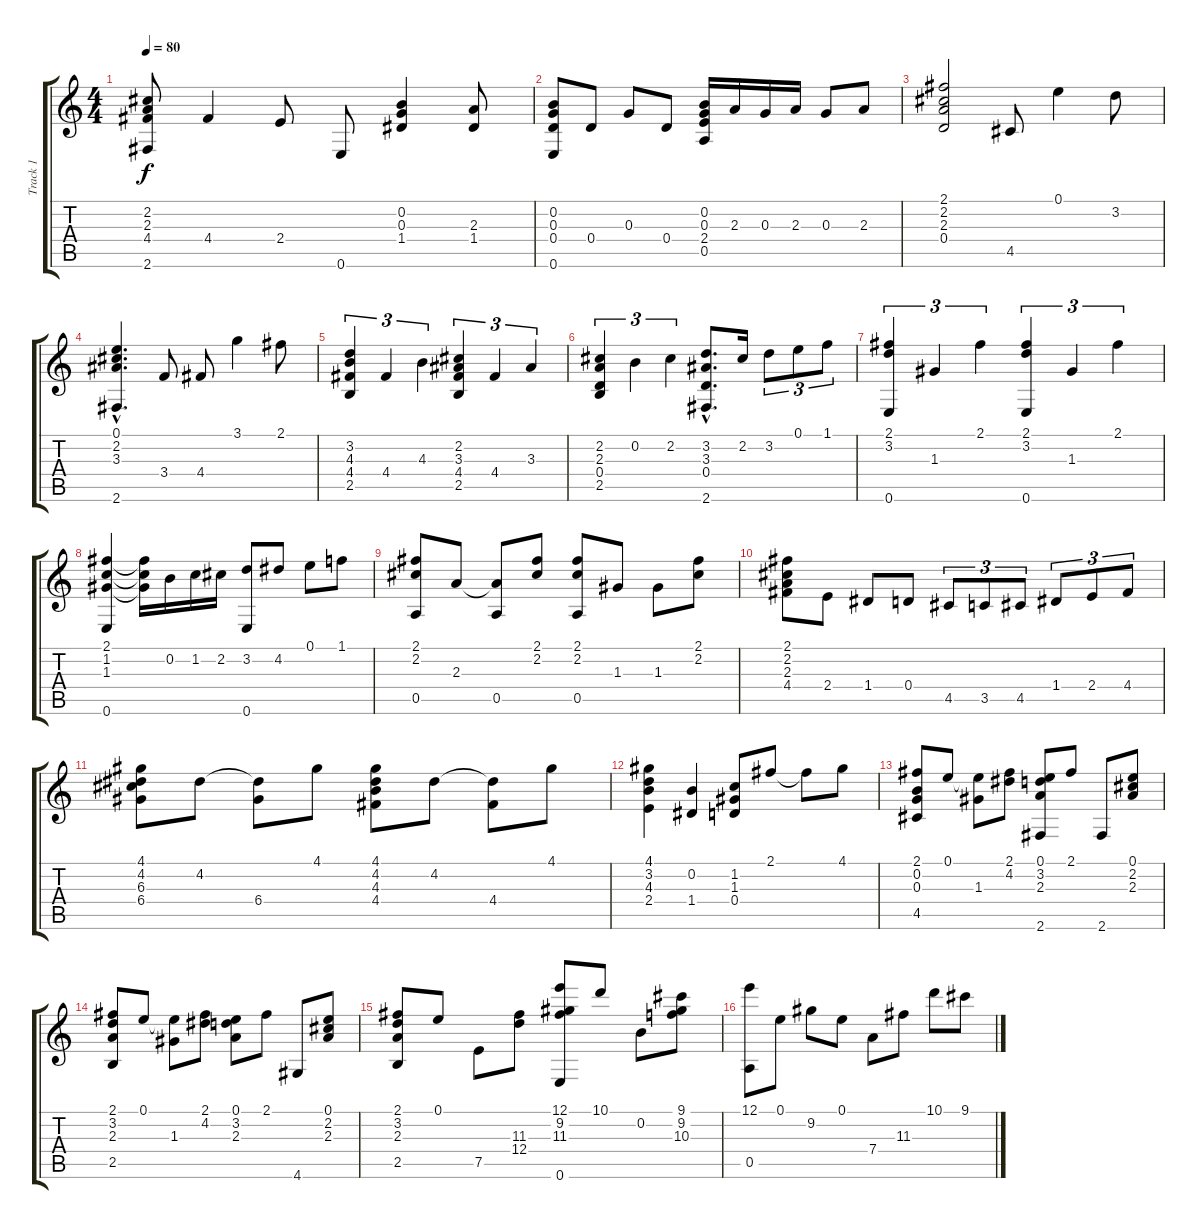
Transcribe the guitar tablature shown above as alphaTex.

\track ("Track 1" "Track 1") {instrument acousticguitarnylon}
\staff {score tabs}
\tuning (E4 B3 G3 D3 A2 E2) {hide}
\ts (4 4)
\tempo 80
\clef g2
\ks c
(2.2 2.3 4.4 2.6).8{dy f} 4.4.4 2.4.8 0.6.8 (0.2 0.3 1.4).4 (2.3 1.4).8 |
(0.2 0.3 0.4 0.6).8 0.4.8 0.3.8 0.4.8 (0.2 0.3 2.4 0.5).16 2.3.16 0.3.16 2.3.16 0.3.8 2.3.8 |
(2.1 2.2 2.3 0.4).2 4.5.8 0.1.4 3.2.8 |
(0.1{hac} 2.2{hac} 3.3{hac} 2.6{hac}).4{d} 3.4.8 4.4.8 3.1.4 2.1.8 |
(3.2 4.3 4.4 2.5).4{tu (3 2)} 4.4.4{tu (3 2)} 4.3.4{tu (3 2)} (2.2 3.3 4.4 2.5).4{tu (3 2)} 4.4.4{tu (3 2)} 3.3.4{tu (3 2)} |
(2.2 2.3 0.4 2.5).4{tu (3 2)} 0.2.4{tu (3 2)} 2.2.4{tu (3 2)} (3.2{hac} 3.3{hac} 0.4{hac} 2.6{hac}).8{d} 2.2.16 3.2.8{tu (3 2)} 0.1.8{tu (3 2)} 1.1.8{tu (3 2)} |
(2.1 3.2 0.6).4{tu (3 2)} 1.3.4{tu (3 2)} 2.1.4{tu (3 2)} (2.1 3.2 0.6).4{tu (3 2)} 1.3.4{tu (3 2)} 2.1.4{tu (3 2)} |
(2.1 1.2 1.3 0.6).4 (2.1{t} 1.2{t} 1.3{t}).16 0.2.16 1.2.16 2.2.16 (3.2 0.6).8 4.2.8 0.1.8 1.1.8 |
(2.1 2.2 0.5).8 2.3.8 (2.3{t} 0.5).8 (2.1 2.2).8 (2.1 2.2 0.5).8 1.3.8 1.3.8 (2.1 2.2).8 |
(2.1 2.2 2.3 4.4).8 2.4.8 1.4.8 0.4.8 4.5.8{tu (3 2)} 3.5.8{tu (3 2)} 4.5.8{tu (3 2)} 1.4.8{tu (3 2)} 2.4.8{tu (3 2)} 4.4.8{tu (3 2)} |
(4.1 4.2 6.3 6.4).8 4.2.8 (4.2{t} 6.4).8 4.1.8 (4.1 4.2 4.3 4.4).8 4.2.8 (4.2{t} 4.4).8 4.1.8 |
(4.1 3.2 4.3 2.4).4 (0.2 1.4).4 (1.2 1.3 0.4).8 2.1.8 2.1{t}.8 4.1.8 |
(2.1 0.2 0.3 4.5).8 0.1.8 (0.1{t} 1.3).8 (2.1 4.2).8 (0.1 3.2 2.3 2.6).8 2.1.8 2.6.8 (0.1 2.2 2.3).8 |
(2.1 3.2 2.3 2.5).8 0.1.8 (0.1{t} 1.3).8 (2.1 4.2).8 (0.1 3.2 2.3).8 2.1.8 4.6.8 (0.1 2.2 2.3).8 |
(2.1 3.2 2.3 2.5).8 0.1.8 7.5.8 (11.3 12.4).8 (12.1 9.2 11.3 0.6).8 10.1.8 0.2.8 (9.1 9.2 10.3).8 |
(12.1 0.5).8 0.1.8 9.2.8 0.1.8 7.4.8 11.3.8 10.1.8 9.1.8
